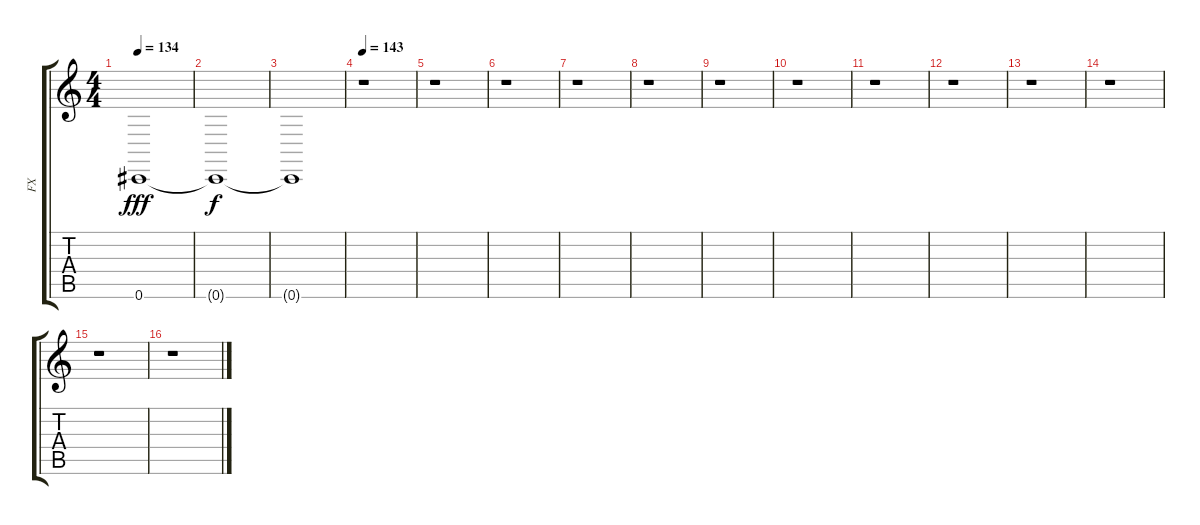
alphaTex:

\track ("FX" "FX") {instrument timpani}
\staff {score tabs}
\tuning (Db4 Ab3 E3 B2 Gb2 Db2) {hide}
\ts (4 4)
\tempo 134
\clef g2
\ks c
0.6.1{dy fff} |
0.6{t}.1{dy f} |
0.6{t}.1 |
\tempo 143
r.1 |
r.1 |
r.1 |
r.1 |
r.1 |
r.1 |
r.1 |
r.1 |
r.1 |
r.1 |
r.1 |
r.1 |
r.1
